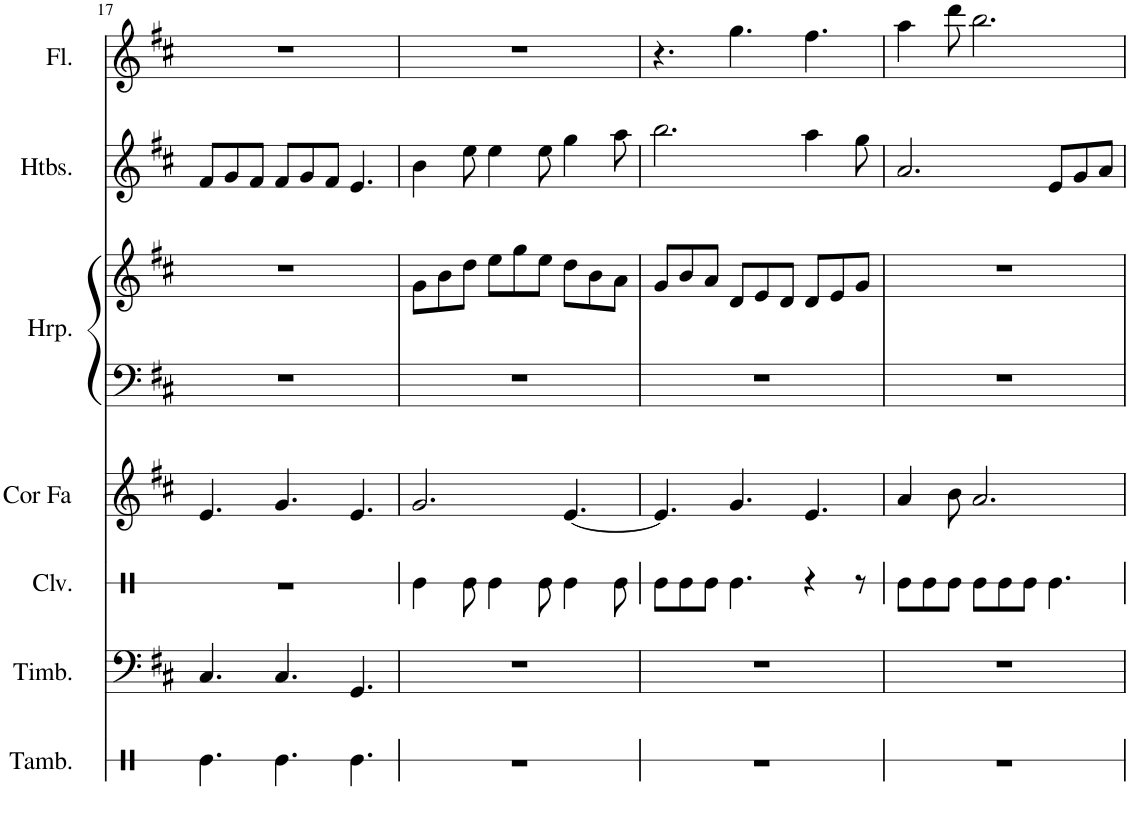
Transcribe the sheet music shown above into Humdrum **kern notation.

**kern	**kern	**kern	**kern	**kern	**kern	**kern	**kern
*part7	*part6	*part5	*part4	*part3	*part3	*part2	*part1
*staff8	*staff7	*staff6	*staff5	*staff4	*staff3	*staff2	*staff1
*I"Tambourin	*I"Timbales	*I"Claves	*I"Cor en Fa	*I"Harpe	*	*I"Hautbois	*I"Flûte
*I'Tamb.	*I'Timb.	*I'Clv.	*I'Cor Fa	*I'Hrp.	*	*I'Htbs.	*I'Fl.
!!LO:PB:g=z
*clefX	*clefF4	*clefX	*clefG2	*clefF4	*clefG2	*clefG2	*clefG2
*	*	*	*ITrd4c7	*	*	*	*
*k[]	*k[f#c#]	*k[]	*k[f#c#]	*k[f#c#]	*k[f#c#]	*k[f#c#]	*k[f#c#]
*M9/8	*M9/8	*M9/8	*M9/8	*M9/8	*M9/8	*M9/8	*M9/8
=17	=17	=17	=17	=17	=17	=17	=17
4.Re\	4.C#/	8%9r	4.e/	8%9r	8%9r	8f#/L	8%9r
.	.	.	.	.	.	8g/	.
.	.	.	.	.	.	8f#/J	.
4.Re\	4.C#/	.	4.g/	.	.	8f#/L	.
.	.	.	.	.	.	8g/	.
.	.	.	.	.	.	8f#/J	.
4.Re\	4.GG/	.	4.e/	.	.	4.e/	.
=18	=18	=18	=18	=18	=18	=18	=18
8%9r	8%9r	4Re\	2.g/	8%9r	8g\L	4b\	8%9r
.	.	.	.	.	8b\	.	.
.	.	8Re\	.	.	8dd\J	8ee\	.
.	.	4Re\	.	.	8ee\L	4ee\	.
.	.	.	.	.	8gg\	.	.
.	.	8Re\	.	.	8ee\J	8ee\	.
.	.	4Re\	[4.e/	.	8dd\L	4gg\	.
.	.	.	.	.	8b\	.	.
.	.	8Re\	.	.	8a\J	8aa\	.
=19	=19	=19	=19	=19	=19	=19	=19
8%9r	8%9r	8Re\L	4.e/]	8%9r	8g/L	2.bb\	4.r
.	.	8Re\	.	.	8b/	.	.
.	.	8Re\J	.	.	8a/J	.	.
.	.	4.Re\	4.g/	.	8d/L	.	4.gg\
.	.	.	.	.	8e/	.	.
.	.	.	.	.	8d/J	.	.
.	.	4r	4.e/	.	8d/L	4aa\	4.ff#\
.	.	.	.	.	8e/	.	.
.	.	8r	.	.	8g/J	8gg\	.
=20	=20	=20	=20	=20	=20	=20	=20
8%9r	8%9r	8Re\L	4a/	8%9r	8%9r	2.a/	4aa\
.	.	8Re\	.	.	.	.	.
.	.	8Re\J	8b\	.	.	.	8ddd\
.	.	8Re\L	2.a/	.	.	.	2.bb\
.	.	8Re\	.	.	.	.	.
.	.	8Re\J	.	.	.	.	.
.	.	4.Re\	.	.	.	8e/L	.
.	.	.	.	.	.	8g/	.
.	.	.	.	.	.	8a/J	.
=	=	=	=	=	=	=	=
*-	*-	*-	*-	*-	*-	*-	*-
